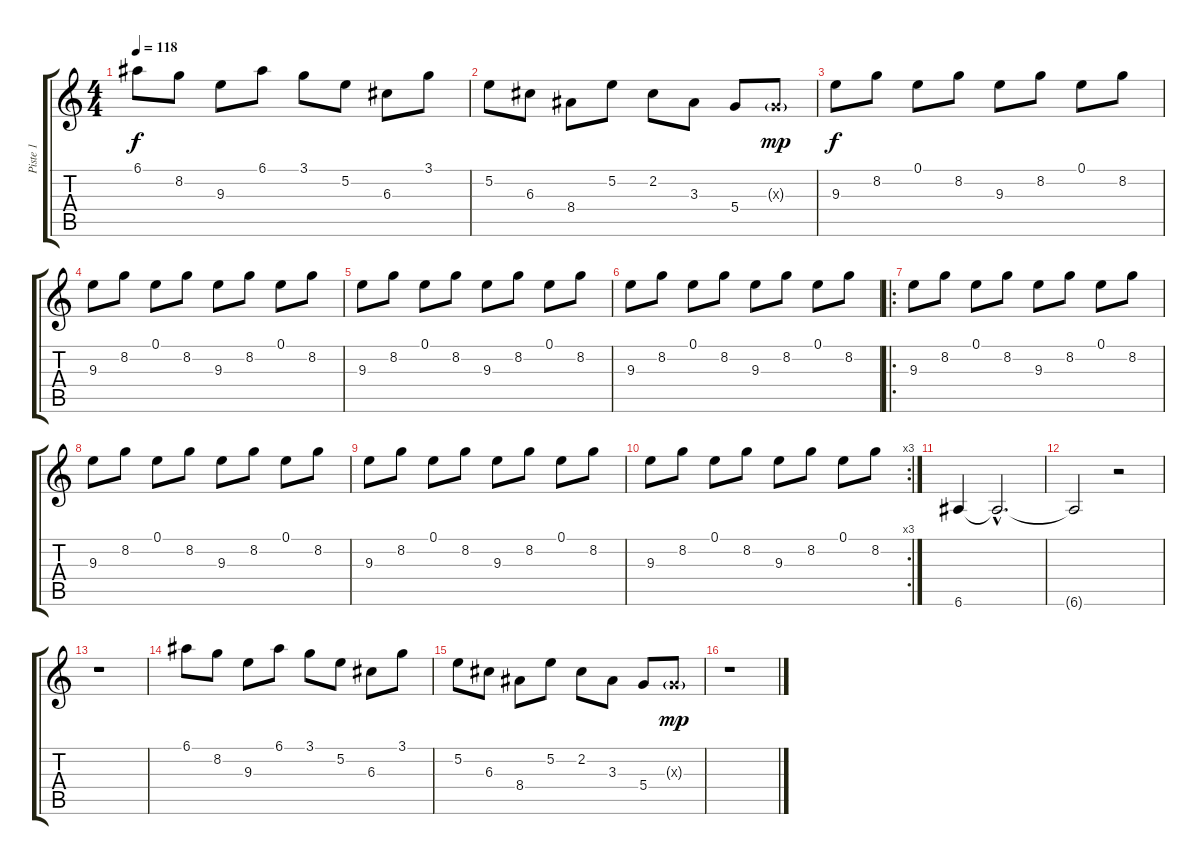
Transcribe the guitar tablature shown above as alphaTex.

\track ("Piste 1" "Piste 1") {instrument distortionguitar}
\staff {score tabs}
\tuning (E4 B3 G3 D3 A2 E2) {hide}
\ts (4 4)
\tempo 118
\clef g2
\ks c
6.1.8{dy f instrument acousticguitarsteel} 8.2.8 9.3.8 6.1.8 3.1.8 5.2.8 6.3.8 3.1.8 |
5.2.8 6.3.8 8.4.8 5.2.8 2.2.8 3.3.8 5.4.8 0.3{g x}.8{dy mp} |
9.3.8{dy f} 8.2.8 0.1.8 8.2.8 9.3.8 8.2.8 0.1.8 8.2.8 |
9.3.8 8.2.8 0.1.8 8.2.8 9.3.8 8.2.8 0.1.8 8.2.8 |
9.3.8 8.2.8 0.1.8 8.2.8 9.3.8 8.2.8 0.1.8 8.2.8 |
9.3.8 8.2.8 0.1.8 8.2.8 9.3.8 8.2.8 0.1.8 8.2.8 |
\ro
9.3.8 8.2.8 0.1.8 8.2.8 9.3.8 8.2.8 0.1.8 8.2.8 |
9.3.8 8.2.8 0.1.8 8.2.8 9.3.8 8.2.8 0.1.8 8.2.8 |
9.3.8 8.2.8 0.1.8 8.2.8 9.3.8 8.2.8 0.1.8 8.2.8 |
\rc 3
9.3.8 8.2.8 0.1.8 8.2.8 9.3.8 8.2.8 0.1.8 8.2.8 |
6.6.4 6.6{hac t}.2{d} |
6.6{t}.2 r.2 |
r.1 |
6.1.8 8.2.8 9.3.8 6.1.8 3.1.8 5.2.8 6.3.8 3.1.8 |
5.2.8 6.3.8 8.4.8 5.2.8 2.2.8 3.3.8 5.4.8 0.3{g x}.8{dy mp} |
r.1
